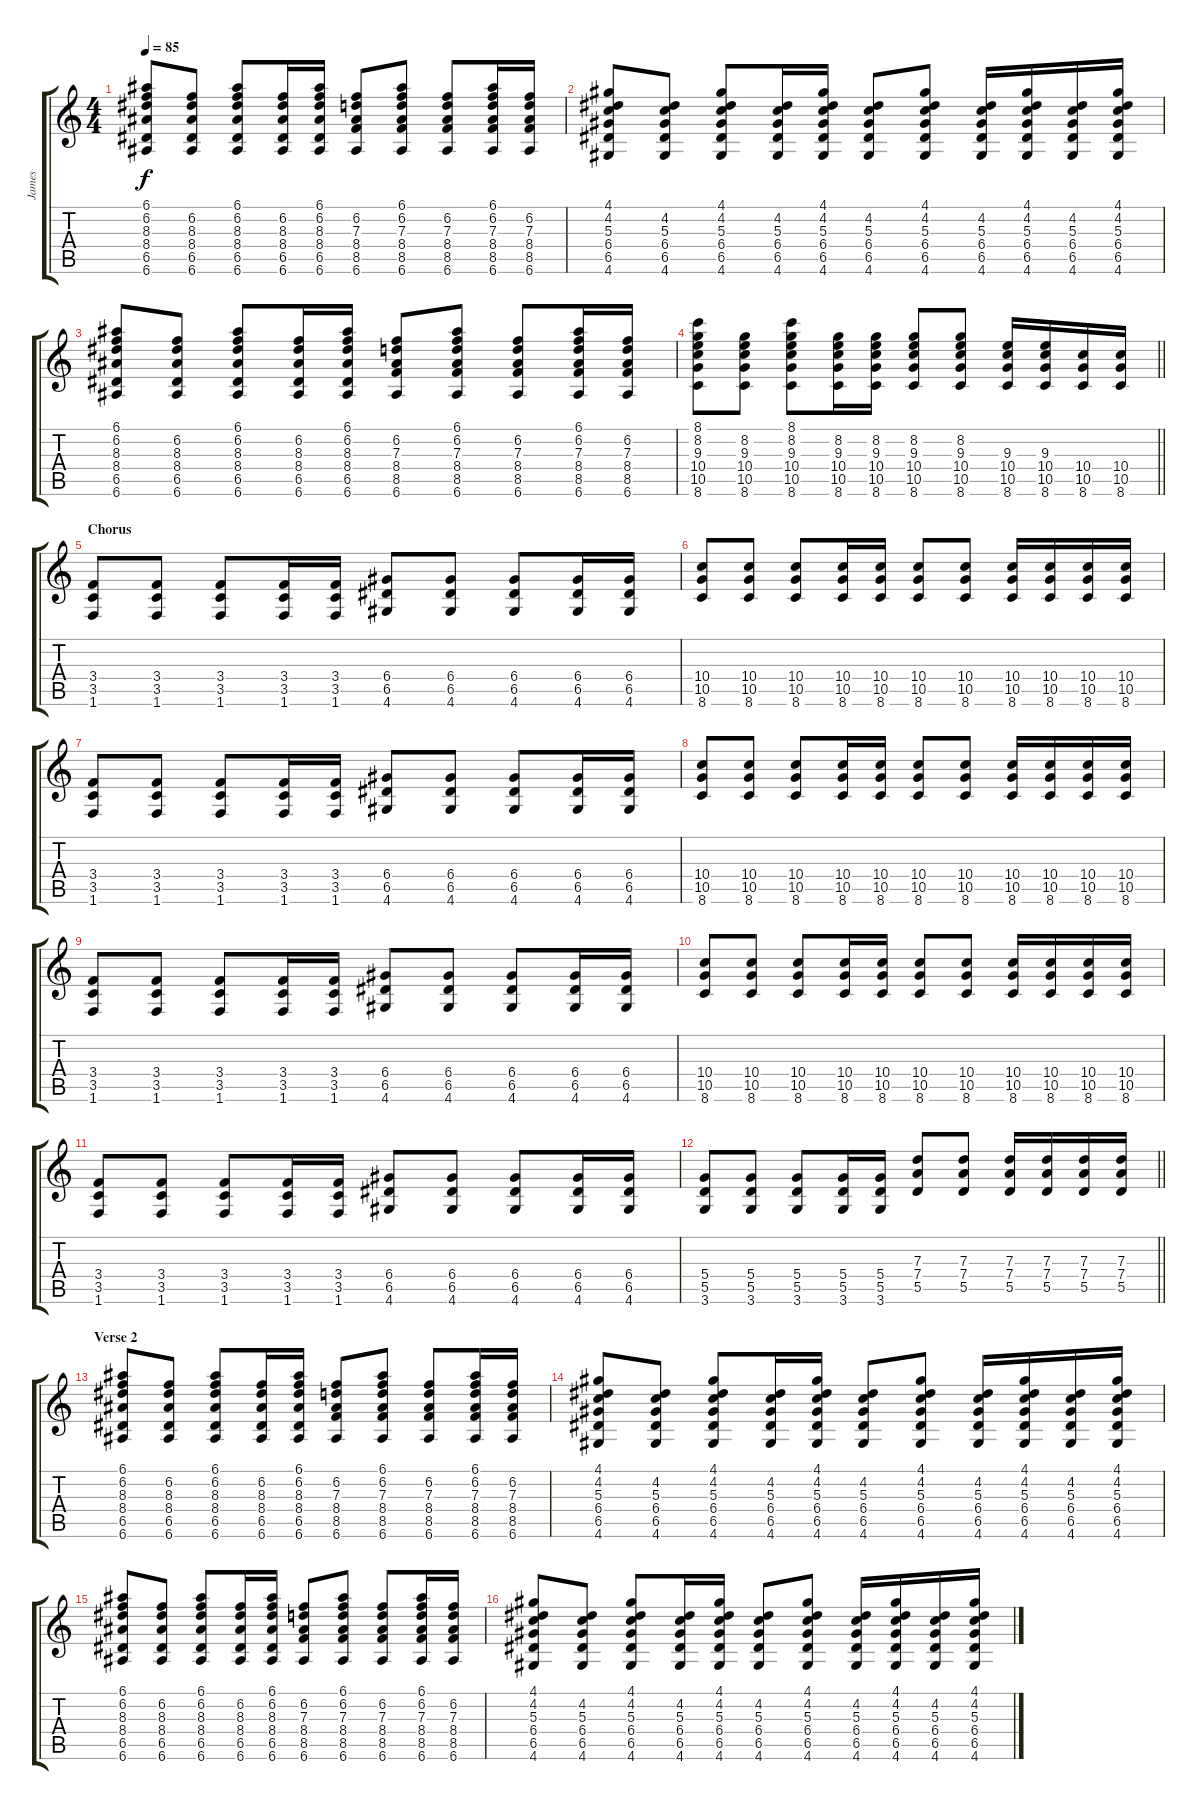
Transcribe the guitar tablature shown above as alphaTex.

\track ("James" "James") {instrument overdrivenguitar}
\staff {score tabs}
\tuning (E4 B3 G3 D3 A2 E2) {hide}
\ts (4 4)
\tempo 85
\clef g2
\ks c
(6.1 6.2 8.3 8.4 6.5 6.6).8{dy f} (6.2 8.3 8.4 6.5 6.6).8 (6.1 6.2 8.3 8.4 6.5 6.6).8 (6.2 8.3 8.4 6.5 6.6).16 (6.1 6.2 8.3 8.4 6.5 6.6).16 (6.2 7.3 8.4 8.5 6.6).8 (6.1 6.2 7.3 8.4 8.5 6.6).8 (6.2 7.3 8.4 8.5 6.6).8 (6.1 6.2 7.3 8.4 8.5 6.6).16 (6.2 7.3 8.4 8.5 6.6).16 |
(4.1 4.2 5.3 6.4 6.5 4.6).8 (4.2 5.3 6.4 6.5 4.6).8 (4.1 4.2 5.3 6.4 6.5 4.6).8 (4.2 5.3 6.4 6.5 4.6).16 (4.1 4.2 5.3 6.4 6.5 4.6).16 (4.2 5.3 6.4 6.5 4.6).8 (4.1 4.2 5.3 6.4 6.5 4.6).8 (4.2 5.3 6.4 6.5 4.6).16 (4.1 4.2 5.3 6.4 6.5 4.6).16 (4.2 5.3 6.4 6.5 4.6).16 (4.1 4.2 5.3 6.4 6.5 4.6).16 |
(6.1 6.2 8.3 8.4 6.5 6.6).8 (6.2 8.3 8.4 6.5 6.6).8 (6.1 6.2 8.3 8.4 6.5 6.6).8 (6.2 8.3 8.4 6.5 6.6).16 (6.1 6.2 8.3 8.4 6.5 6.6).16 (6.2 7.3 8.4 8.5 6.6).8 (6.1 6.2 7.3 8.4 8.5 6.6).8 (6.2 7.3 8.4 8.5 6.6).8 (6.1 6.2 7.3 8.4 8.5 6.6).16 (6.2 7.3 8.4 8.5 6.6).16 |
\barLineRight lightlight
(8.1 8.2 9.3 10.4 10.5 8.6).8 (8.2 9.3 10.4 10.5 8.6).8 (8.1 8.2 9.3 10.4 10.5 8.6).8 (8.2 9.3 10.4 10.5 8.6).16 (8.2 9.3 10.4 10.5 8.6).16 (8.2 9.3 10.4 10.5 8.6).8 (8.2 9.3 10.4 10.5 8.6).8 (9.3 10.4 10.5 8.6).16 (9.3 10.4 10.5 8.6).16 (10.4 10.5 8.6).16 (10.4 10.5 8.6).16 |
\section ("" "Chorus")
(3.4 3.5 1.6).8{instrument overdrivenguitar} (3.4 3.5 1.6).8 (3.4 3.5 1.6).8 (3.4 3.5 1.6).16 (3.4 3.5 1.6).16 (6.4 6.5 4.6).8 (6.4 6.5 4.6).8 (6.4 6.5 4.6).8 (6.4 6.5 4.6).16 (6.4 6.5 4.6).16 |
(10.4 10.5 8.6).8 (10.4 10.5 8.6).8 (10.4 10.5 8.6).8 (10.4 10.5 8.6).16 (10.4 10.5 8.6).16 (10.4 10.5 8.6).8 (10.4 10.5 8.6).8 (10.4 10.5 8.6).16 (10.4 10.5 8.6).16 (10.4 10.5 8.6).16 (10.4 10.5 8.6).16 |
(3.4 3.5 1.6).8 (3.4 3.5 1.6).8 (3.4 3.5 1.6).8 (3.4 3.5 1.6).16 (3.4 3.5 1.6).16 (6.4 6.5 4.6).8 (6.4 6.5 4.6).8 (6.4 6.5 4.6).8 (6.4 6.5 4.6).16 (6.4 6.5 4.6).16 |
(10.4 10.5 8.6).8 (10.4 10.5 8.6).8 (10.4 10.5 8.6).8 (10.4 10.5 8.6).16 (10.4 10.5 8.6).16 (10.4 10.5 8.6).8 (10.4 10.5 8.6).8 (10.4 10.5 8.6).16 (10.4 10.5 8.6).16 (10.4 10.5 8.6).16 (10.4 10.5 8.6).16 |
(3.4 3.5 1.6).8 (3.4 3.5 1.6).8 (3.4 3.5 1.6).8 (3.4 3.5 1.6).16 (3.4 3.5 1.6).16 (6.4 6.5 4.6).8 (6.4 6.5 4.6).8 (6.4 6.5 4.6).8 (6.4 6.5 4.6).16 (6.4 6.5 4.6).16 |
(10.4 10.5 8.6).8 (10.4 10.5 8.6).8 (10.4 10.5 8.6).8 (10.4 10.5 8.6).16 (10.4 10.5 8.6).16 (10.4 10.5 8.6).8 (10.4 10.5 8.6).8 (10.4 10.5 8.6).16 (10.4 10.5 8.6).16 (10.4 10.5 8.6).16 (10.4 10.5 8.6).16 |
(3.4 3.5 1.6).8 (3.4 3.5 1.6).8 (3.4 3.5 1.6).8 (3.4 3.5 1.6).16 (3.4 3.5 1.6).16 (6.4 6.5 4.6).8 (6.4 6.5 4.6).8 (6.4 6.5 4.6).8 (6.4 6.5 4.6).16 (6.4 6.5 4.6).16 |
\barLineRight lightlight
(5.4 5.5 3.6).8 (5.4 5.5 3.6).8 (5.4 5.5 3.6).8 (5.4 5.5 3.6).16 (5.4 5.5 3.6).16 (7.3 7.4 5.5).8 (7.3 7.4 5.5).8 (7.3 7.4 5.5).16 (7.3 7.4 5.5).16 (7.3 7.4 5.5).16 (7.3 7.4 5.5).16 |
\section ("" "Verse 2")
(6.1 6.2 8.3 8.4 6.5 6.6).8{volume 8 instrument acousticguitarsteel} (6.2 8.3 8.4 6.5 6.6).8 (6.1 6.2 8.3 8.4 6.5 6.6).8 (6.2 8.3 8.4 6.5 6.6).16 (6.1 6.2 8.3 8.4 6.5 6.6).16 (6.2 7.3 8.4 8.5 6.6).8 (6.1 6.2 7.3 8.4 8.5 6.6).8 (6.2 7.3 8.4 8.5 6.6).8 (6.1 6.2 7.3 8.4 8.5 6.6).16 (6.2 7.3 8.4 8.5 6.6).16 |
(4.1 4.2 5.3 6.4 6.5 4.6).8 (4.2 5.3 6.4 6.5 4.6).8 (4.1 4.2 5.3 6.4 6.5 4.6).8 (4.2 5.3 6.4 6.5 4.6).16 (4.1 4.2 5.3 6.4 6.5 4.6).16 (4.2 5.3 6.4 6.5 4.6).8 (4.1 4.2 5.3 6.4 6.5 4.6).8 (4.2 5.3 6.4 6.5 4.6).16 (4.1 4.2 5.3 6.4 6.5 4.6).16 (4.2 5.3 6.4 6.5 4.6).16 (4.1 4.2 5.3 6.4 6.5 4.6).16 |
(6.1 6.2 8.3 8.4 6.5 6.6).8 (6.2 8.3 8.4 6.5 6.6).8 (6.1 6.2 8.3 8.4 6.5 6.6).8 (6.2 8.3 8.4 6.5 6.6).16 (6.1 6.2 8.3 8.4 6.5 6.6).16 (6.2 7.3 8.4 8.5 6.6).8 (6.1 6.2 7.3 8.4 8.5 6.6).8 (6.2 7.3 8.4 8.5 6.6).8 (6.1 6.2 7.3 8.4 8.5 6.6).16 (6.2 7.3 8.4 8.5 6.6).16 |
(4.1 4.2 5.3 6.4 6.5 4.6).8 (4.2 5.3 6.4 6.5 4.6).8 (4.1 4.2 5.3 6.4 6.5 4.6).8 (4.2 5.3 6.4 6.5 4.6).16 (4.1 4.2 5.3 6.4 6.5 4.6).16 (4.2 5.3 6.4 6.5 4.6).8 (4.1 4.2 5.3 6.4 6.5 4.6).8 (4.2 5.3 6.4 6.5 4.6).16 (4.1 4.2 5.3 6.4 6.5 4.6).16 (4.2 5.3 6.4 6.5 4.6).16 (4.1 4.2 5.3 6.4 6.5 4.6).16
